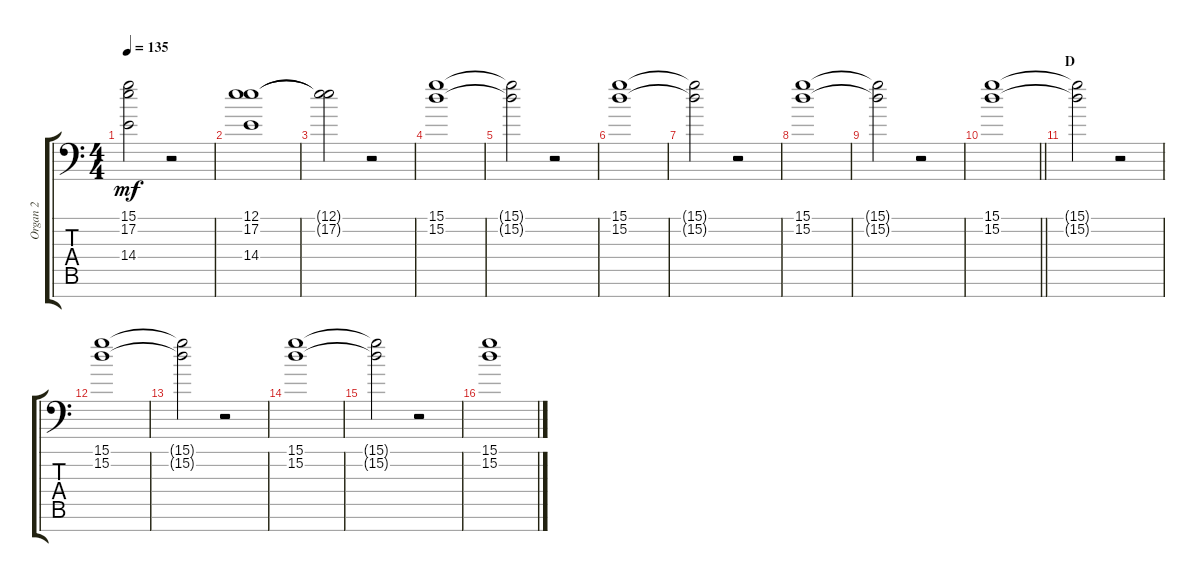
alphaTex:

\track ("Organ 2" "Organ 2") {instrument churchorgan}
\staff {score tabs}
\tuning (E4 B3 G3 D3 A2 E2 C-1) {hide}
\ts (4 4)
\tempo 135
\clef f4
\ks c
(15.1{t} 17.2{t} 14.4{t}).2{dy mf volume 0} r.2 |
(12.1 17.2 14.4).1{volume 6} |
(12.1{t} 17.2{t}).2{volume 0} r.2 |
(15.1 15.2).1{volume 6} |
(15.1{t} 15.2{t}).2{volume 0} r.2 |
(15.1 15.2).1{volume 6} |
(15.1{t} 15.2{t}).2{volume 0} r.2 |
(15.1 15.2).1{volume 6} |
(15.1{t} 15.2{t}).2{volume 0} r.2 |
\barLineRight lightlight
(15.1 15.2).1{volume 6} |
\section ("" "D")
(15.1{t} 15.2{t}).2{volume 0} r.2 |
(15.1 15.2).1{volume 6} |
(15.1{t} 15.2{t}).2{volume 0} r.2 |
(15.1 15.2).1{volume 6} |
(15.1{t} 15.2{t}).2{volume 0} r.2 |
(15.1 15.2).1{volume 6}
